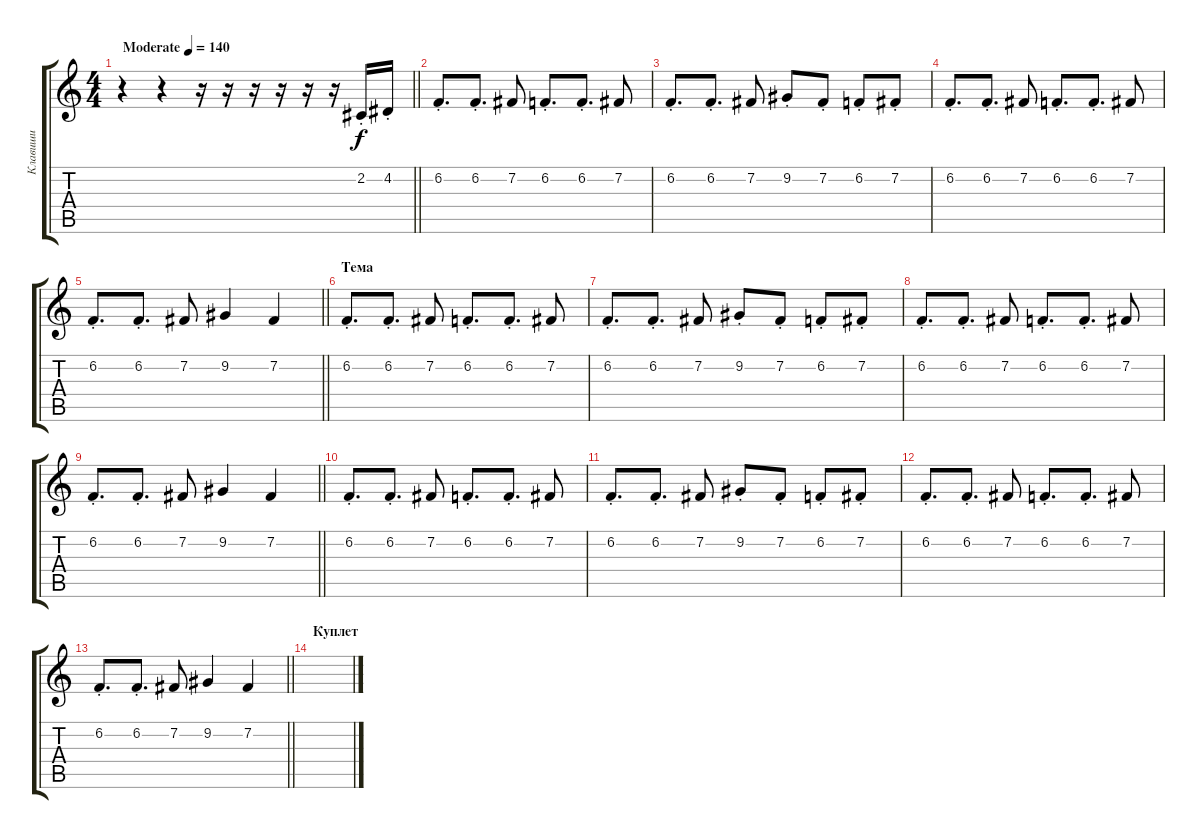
\track ("Клавиши" "Клавиши") {instrument lead1square}
\staff {score tabs}
\tuning (E4 B3 G3 D3 A2 E2) {hide}
\ts (4 4)
\tempo (140 "Moderate")
\clef g2
\barLineRight lightlight
\ks c
r.4{dy f instrument lead1square} r.4 r.16 r.16 r.16 r.16 r.16 r.16 2.2{st}.16 4.2{st}.16 |
6.2{st}.8{d} 6.2{st}.8{d} 7.2.8 6.2{st}.8{d} 6.2{st}.8{d} 7.2.8 |
6.2{st}.8{d} 6.2{st}.8{d} 7.2.8 9.2{st}.8 7.2{st}.8 6.2{st}.8 7.2{st}.8 |
6.2{st}.8{d} 6.2{st}.8{d} 7.2.8 6.2{st}.8{d} 6.2{st}.8{d} 7.2.8 |
\barLineRight lightlight
6.2{st}.8{d} 6.2{st}.8{d} 7.2.8 9.2.4 7.2.4 |
\section ("" "Тема")
6.2{st}.8{d} 6.2{st}.8{d} 7.2.8 6.2{st}.8{d} 6.2{st}.8{d} 7.2.8 |
6.2{st}.8{d} 6.2{st}.8{d} 7.2.8 9.2{st}.8 7.2{st}.8 6.2{st}.8 7.2{st}.8 |
6.2{st}.8{d} 6.2{st}.8{d} 7.2.8 6.2{st}.8{d} 6.2{st}.8{d} 7.2.8 |
\barLineRight lightlight
6.2{st}.8{d} 6.2{st}.8{d} 7.2.8 9.2.4 7.2.4 |
6.2{st}.8{d} 6.2{st}.8{d} 7.2.8 6.2{st}.8{d} 6.2{st}.8{d} 7.2.8 |
6.2{st}.8{d} 6.2{st}.8{d} 7.2.8 9.2{st}.8 7.2{st}.8 6.2{st}.8 7.2{st}.8 |
6.2{st}.8{d} 6.2{st}.8{d} 7.2.8 6.2{st}.8{d} 6.2{st}.8{d} 7.2.8 |
\barLineRight lightlight
6.2{st}.8{d} 6.2{st}.8{d} 7.2.8 9.2.4 7.2.4 |
\section ("" "Куплет")
